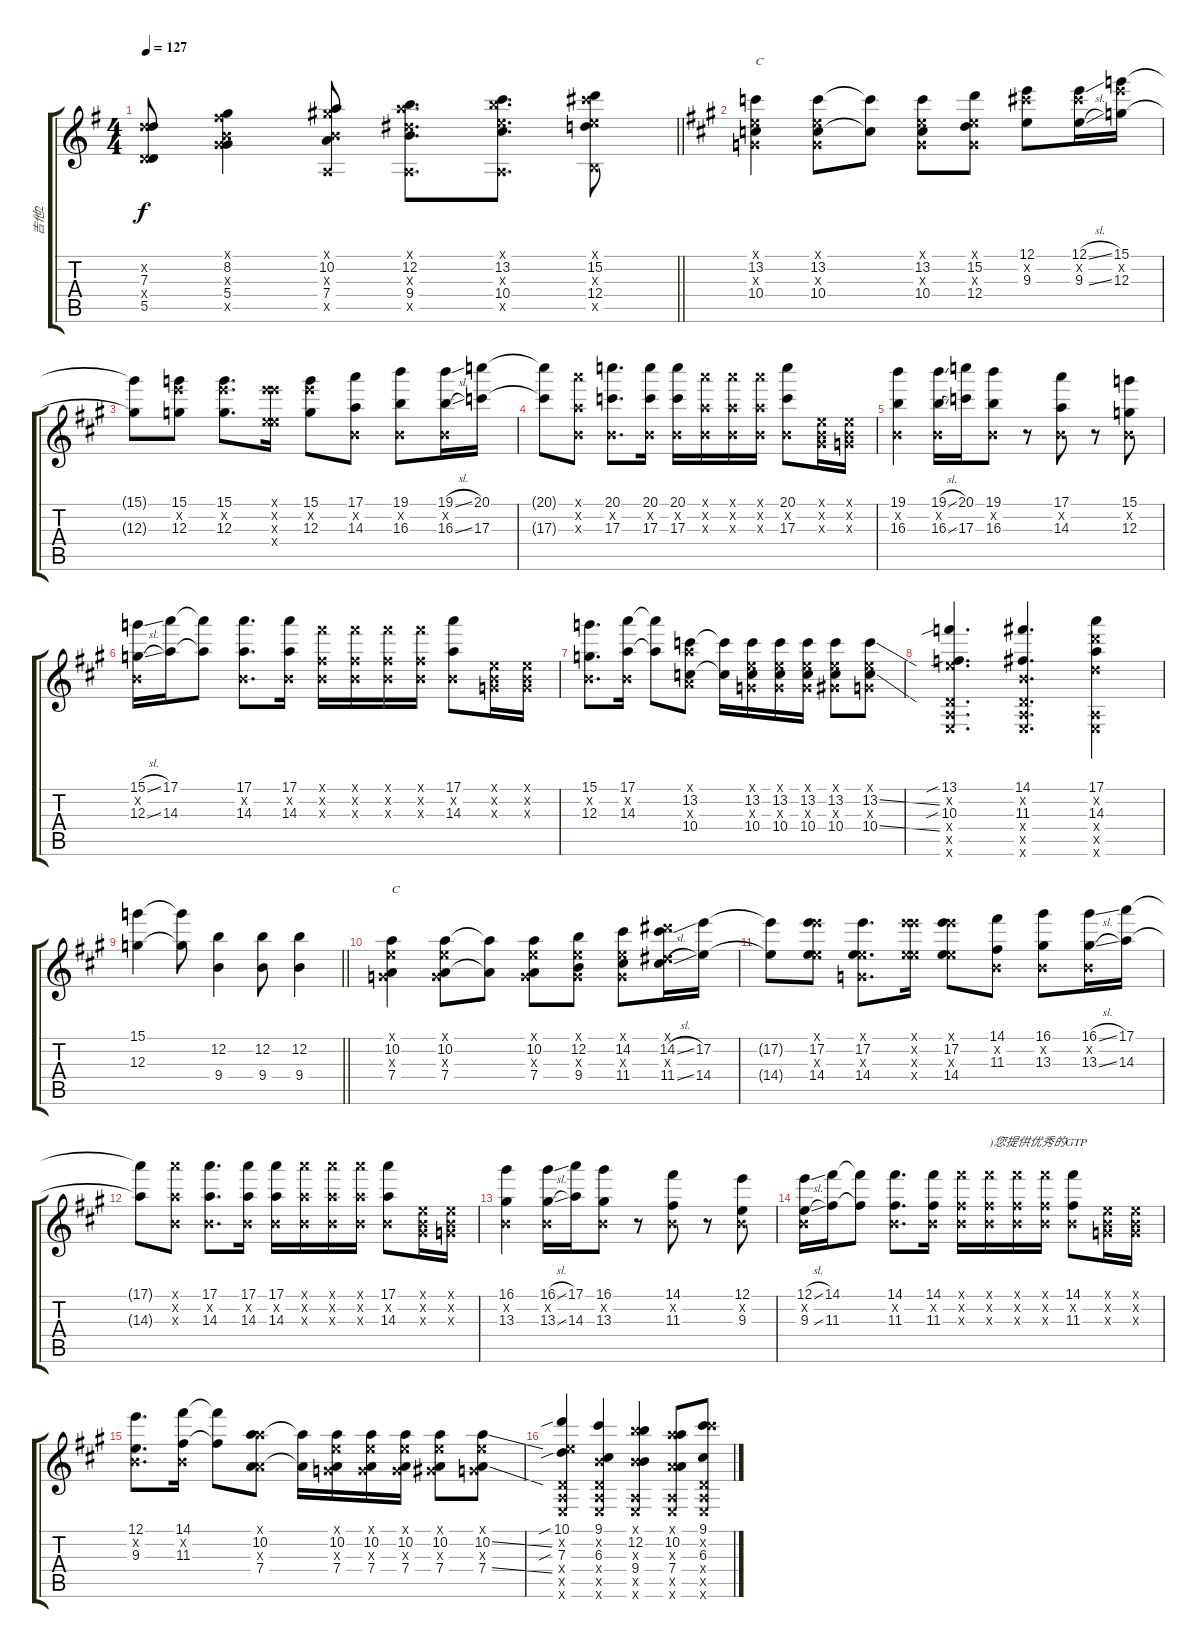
\track ("吉他2" "吉他2") {instrument acousticguitarsteel}
\staff {score tabs}
\tuning (E4 B3 G3 D3 A2 E2) {hide}
\ts (4 4)
\tempo 127
\clef g2
\barLineRight lightlight
\ks g
(3.2{x} 7.3 0.4{x} 5.5).8{dy f} (2.1{x} 8.2 4.3{x} 5.4 10.5{x}).4 (4.1{x} 10.2 4.3{x} 7.4 0.5{x}).8 (5.1{x} 12.2 8.3{x} 9.4 0.5{x}).8{d} (7.1{x} 13.2 9.3{x} 10.4 0.5{x}).8{d} (9.1{x} 15.2 9.3{x} 12.4 2.5{x}).8 |
\ks a
(0.1{x} 13.2 0.3{x} 10.4).4{txt "C" volume 16} (0.1{x} 13.2 0.3{x} 10.4).8 (13.2{t} 10.4{t}).8 (0.1{x} 13.2 0.3{x} 10.4).8 (0.1{x} 15.2 0.3{x} 12.4).8 (12.1 14.2{x} 9.3).8 (12.1{sl} 14.2{x} 9.3{sl}).16 (15.1 17.2{x} 12.3).16 |
(15.1{t} 12.3{t}).8 (15.1 17.2{x} 12.3).8 (15.1 17.2{x} 12.3).8{d} (12.1{x} 17.2{x} 9.3{x} 14.4{x}).16 (15.1 17.2{x} 12.3).8 (17.1 0.2{x} 14.3).8 (19.1 0.2{x} 16.3).8 (19.1{sl} 0.2{x} 16.3{sl}).16 (20.1 17.3).16 |
(20.1{t} 17.3{t}).8 (17.1{x} 0.2{x} 14.3{x}).8 (20.1 0.2{x} 17.3).8{d} (20.1 0.2{x} 17.3).16 (20.1 0.2{x} 17.3).16 (17.1{x} 0.2{x} 14.3{x}).16 (17.1{x} 0.2{x} 14.3{x}).16 (17.1{x} 0.2{x} 14.3{x}).16 (20.1 0.2{x} 17.3).8 (0.1{x} 0.2{x} 1.3{x}).16 (0.1{x} 0.2{x} 0.3{x}).16 |
(19.1 0.2{x} 16.3).4 (19.1{sl} 0.2{x} 16.3{sl}).16 (20.1 17.3).16 (19.1 0.2{x} 16.3).8 r.8 (17.1 0.2{x} 14.3).8 r.8 (15.1 0.2{x} 12.3).8 |
(15.1{sl} 0.2{x} 12.3{sl}).16 (17.1 14.3).16 (17.1{t} 14.3{t}).8 (17.1 0.2{x} 14.3).8{d} (17.1 0.2{x} 14.3).16 (14.1{x} 0.2{x} 11.3{x}).16 (14.1{x} 0.2{x} 11.3{x}).16 (14.1{x} 0.2{x} 11.3{x}).16 (14.1{x} 0.2{x} 11.3{x}).16 (17.1 0.2{x} 14.3).8 (0.1{x} 0.2{x} 0.3{x}).16 (0.1{x} 0.2{x} 0.3{x}).16 |
(15.1 0.2{x} 12.3).8{d} (17.1 0.2{x} 14.3).16 (17.1{t} 14.3{t}).8 (5.1{x} 13.2 2.3{x} 10.4).8 (13.2{t} 10.4{t}).16 (0.1{x} 13.2 0.3{x} 10.4).16 (0.1{x} 13.2 0.3{x} 10.4).16 (0.1{x} 13.2 0.3{x} 10.4).16 (0.1{x} 13.2 1.3{x} 10.4).8 (0.1{x} 13.2{ss} 0.3{x} 10.4{ss}).8 |
(13.1{sib} 5.2{x} 10.3{sib} 0.4{x} 0.5{x} 0.6{x}).4{d} (14.1 0.2{x} 11.3 0.4{x} 0.5{x} 0.6{x}).4{d} (17.1 15.2{x} 14.3 12.4{x} 0.5{x} 0.6{x}).4 |
\barLineRight lightlight
(15.1 12.3).4 (15.1{t} 12.3{t}).8 (12.2 9.4).4 (12.2 9.4).8 (12.2 9.4).4 |
(0.1{x} 10.2 0.3{x} 7.4).4{txt "C"} (0.1{x} 10.2 0.3{x} 7.4).8 (10.2{t} 7.4{t}).8 (0.1{x} 10.2 0.3{x} 7.4).8 (0.1{x} 12.2 0.3{x} 9.4).8 (0.1{x} 14.2 0.3{x} 11.4).8 (11.1{x} 14.2{sl} 8.3{x} 11.4{sl}).16 (17.2 14.4).16 |
(17.2{t} 14.4{t}).8 (12.1{x} 17.2 9.3{x} 14.4).8 (0.1{x} 17.2 0.3{x} 14.4).8{d} (12.1{x} 17.2{x} 9.3{x} 14.4{x}).16 (12.1{x} 17.2 9.3{x} 14.4).8 (14.1 0.2{x} 11.3).8 (16.1 0.2{x} 13.3).8 (16.1{sl} 0.2{x} 13.3{sl}).16 (17.1 14.3).16 |
(17.1{t} 14.3{t}).8 (17.1{x} 0.2{x} 14.3{x}).8 (17.1 0.2{x} 14.3).8{d} (17.1 0.2{x} 14.3).16 (17.1 0.2{x} 14.3).16 (17.1{x} 0.2{x} 14.3{x}).16 (17.1{x} 0.2{x} 14.3{x}).16 (17.1{x} 0.2{x} 14.3{x}).16 (17.1 0.2{x} 14.3).8 (0.1{x} 0.2{x} 1.3{x}).16 (0.1{x} 0.2{x} 0.3{x}).16 |
(16.1 0.2{x} 13.3).4 (16.1{sl} 0.2{x} 13.3{sl}).16 (17.1 14.3).16 (16.1 0.2{x} 13.3).8 r.8 (14.1 0.2{x} 11.3).8 r.8 (12.1 0.2{x} 9.3).8 |
(12.1{sl} 0.2{x} 9.3{sl}).16 (14.1 11.3).16 (14.1{t} 11.3{t}).8 (14.1 0.2{x} 11.3).8{d} (14.1 0.2{x} 11.3).16 (14.1{x} 0.2{x} 11.3{x}).16 (14.1{x} 0.2{x} 11.3{x}).16{txt ")您提供优秀的GTP"} (14.1{x} 0.2{x} 11.3{x}).16 (14.1{x} 0.2{x} 11.3{x}).16 (14.1 0.2{x} 11.3).8 (0.1{x} 0.2{x} 0.3{x}).16 (0.1{x} 0.2{x} 0.3{x}).16 |
(12.1 0.2{x} 9.3).8{d} (14.1 0.2{x} 11.3).16 (14.1{t} 11.3{t}).8 (5.1{x} 10.2 2.3{x} 7.4).8 (10.2{t} 7.4{t}).16 (0.1{x} 10.2 0.3{x} 7.4).16 (0.1{x} 10.2 0.3{x} 7.4).16 (0.1{x} 10.2 0.3{x} 7.4).16 (0.1{x} 10.2 1.3{x} 7.4).8 (0.1{x} 10.2{ss} 0.3{x} 7.4{ss}).8 |
(10.1{sib} 5.2{x} 7.3{sib} 0.4{x} 0.5{x} 0.6{x}).4 (9.1 0.2{x} 6.3 0.4{x} 0.5{x} 0.6{x}).4 (7.1{x} 12.2 4.3{x} 9.4 0.5{x} 0.6{x}).4 (5.1{x} 10.2 2.3{x} 7.4 0.5{x} 0.6{x}).8 (9.1 14.2{x} 6.3 0.4{x} 0.5{x} 0.6{x}).8
